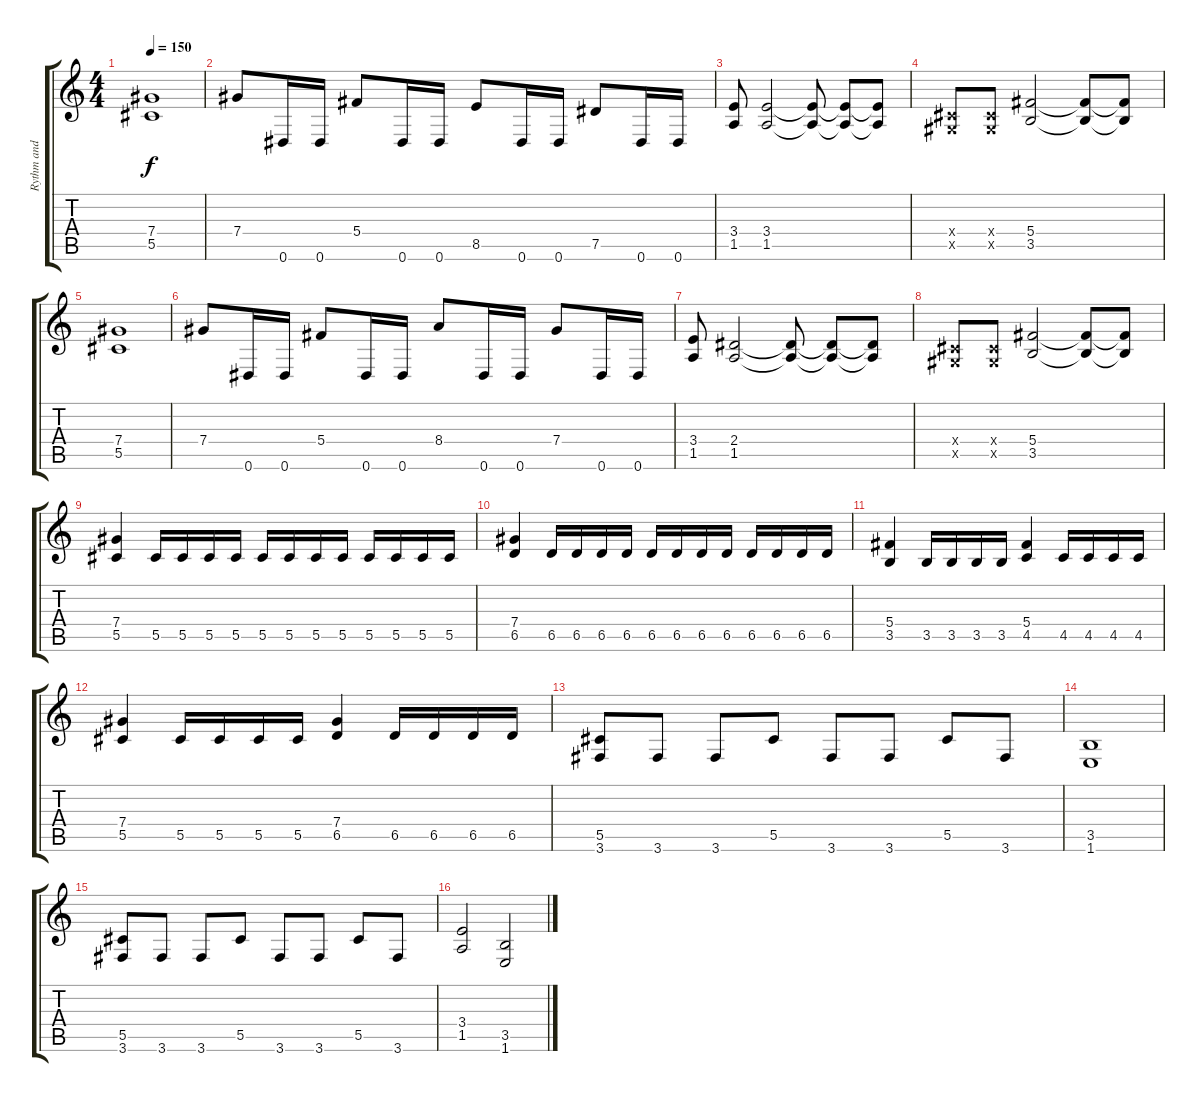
\track ("Rythm and Harmony" "Rythm and ") {instrument distortionguitar}
\staff {score tabs}
\tuning (Eb4 Bb3 Gb3 Db3 Ab2 Eb2) {hide}
\ts (4 4)
\tempo 150
\clef g2
\ks c
(7.4 5.5).1{dy f} |
7.4.8 0.6.16 0.6.16 5.4.8 0.6.16 0.6.16 8.5.8 0.6.16 0.6.16 7.5.8 0.6.16 0.6.16 |
(3.4 1.5).8 (3.4 1.5).2 (3.4{t} 1.5{t}).8 (3.4{t} 1.5{t}).8 (3.4{t} 1.5{t}).8 |
(0.4{x} 0.5{x}).8 (0.4{x} 0.5{x}).8 (5.4 3.5).2 (5.4{t} 3.5{t}).8 (5.4{t} 3.5{t}).8 |
(7.4 5.5).1 |
7.4.8 0.6.16 0.6.16 5.4.8 0.6.16 0.6.16 8.4.8 0.6.16 0.6.16 7.4.8 0.6.16 0.6.16 |
(3.4 1.5).8 (2.4 1.5).2 (2.4{t} 1.5{t}).8 (2.4{t} 1.5{t}).8 (2.4{t} 1.5{t}).8 |
(0.4{x} 0.5{x}).8 (0.4{x} 0.5{x}).8 (5.4 3.5).2 (5.4{t} 3.5{t}).8 (5.4{t} 3.5{t}).8 |
(7.4 5.5).4 5.5.16 5.5.16 5.5.16 5.5.16 5.5.16 5.5.16 5.5.16 5.5.16 5.5.16 5.5.16 5.5.16 5.5.16 |
(7.4 6.5).4 6.5.16 6.5.16 6.5.16 6.5.16 6.5.16 6.5.16 6.5.16 6.5.16 6.5.16 6.5.16 6.5.16 6.5.16 |
(5.4 3.5).4 3.5.16 3.5.16 3.5.16 3.5.16 (5.4 4.5).4 4.5.16 4.5.16 4.5.16 4.5.16 |
(7.4 5.5).4 5.5.16 5.5.16 5.5.16 5.5.16 (7.4 6.5).4 6.5.16 6.5.16 6.5.16 6.5.16 |
(5.5 3.6).8 3.6.8 3.6.8 5.5.8 3.6.8 3.6.8 5.5.8 3.6.8 |
(3.5 1.6).1 |
(5.5 3.6).8 3.6.8 3.6.8 5.5.8 3.6.8 3.6.8 5.5.8 3.6.8 |
(3.4 1.5).2 (3.5 1.6).2
